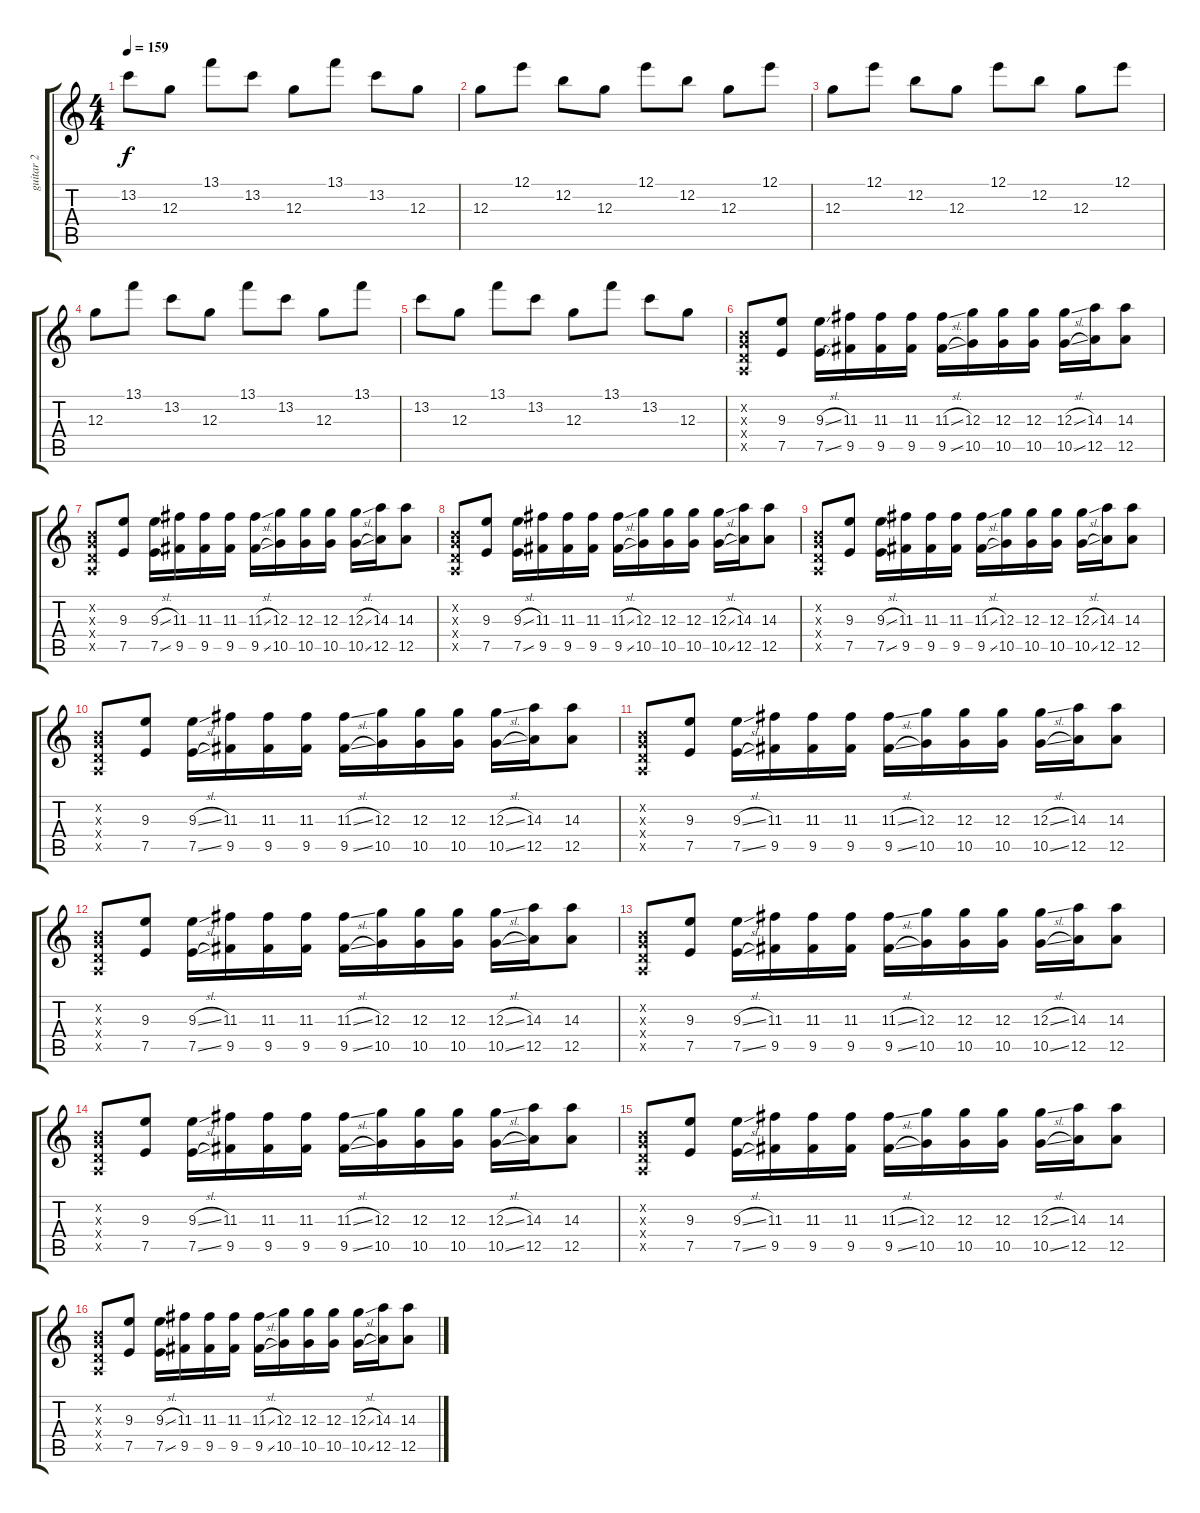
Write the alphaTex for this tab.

\track ("guitar 2" "guitar 2") {instrument electricguitarclean}
\staff {score tabs}
\tuning (E4 B3 G3 D3 A2 E2) {hide}
\ts (4 4)
\tempo 159
\clef g2
\ks c
13.2.8{dy f} 12.3.8 13.1.8 13.2.8 12.3.8 13.1.8 13.2.8 12.3.8 |
12.3.8 12.1.8 12.2.8 12.3.8 12.1.8 12.2.8 12.3.8 12.1.8 |
12.3.8 12.1.8 12.2.8 12.3.8 12.1.8 12.2.8 12.3.8 12.1.8 |
12.3.8 13.1.8 13.2.8 12.3.8 13.1.8 13.2.8 12.3.8 13.1.8 |
13.2.8 12.3.8 13.1.8 13.2.8 12.3.8 13.1.8 13.2.8 12.3.8 |
(0.2{x} 0.3{x} 0.4{x} 0.5{x}).8{volume 10 instrument distortionguitar} (9.3 7.5).8 (9.3{sl} 7.5{sl}).16 (11.3 9.5).16 (11.3 9.5).16 (11.3 9.5).16 (11.3{sl} 9.5{sl}).16 (12.3 10.5).16 (12.3 10.5).16 (12.3 10.5).16 (12.3{sl} 10.5{sl}).16 (14.3 12.5).16 (14.3 12.5).8 |
(0.2{x} 0.3{x} 0.4{x} 0.5{x}).8 (9.3 7.5).8 (9.3{sl} 7.5{sl}).16 (11.3 9.5).16 (11.3 9.5).16 (11.3 9.5).16 (11.3{sl} 9.5{sl}).16 (12.3 10.5).16 (12.3 10.5).16 (12.3 10.5).16 (12.3{sl} 10.5{sl}).16 (14.3 12.5).16 (14.3 12.5).8 |
(0.2{x} 0.3{x} 0.4{x} 0.5{x}).8 (9.3 7.5).8 (9.3{sl} 7.5{sl}).16 (11.3 9.5).16 (11.3 9.5).16 (11.3 9.5).16 (11.3{sl} 9.5{sl}).16 (12.3 10.5).16 (12.3 10.5).16 (12.3 10.5).16 (12.3{sl} 10.5{sl}).16 (14.3 12.5).16 (14.3 12.5).8 |
(0.2{x} 0.3{x} 0.4{x} 0.5{x}).8 (9.3 7.5).8 (9.3{sl} 7.5{sl}).16 (11.3 9.5).16 (11.3 9.5).16 (11.3 9.5).16 (11.3{sl} 9.5{sl}).16 (12.3 10.5).16 (12.3 10.5).16 (12.3 10.5).16 (12.3{sl} 10.5{sl}).16 (14.3 12.5).16 (14.3 12.5).8 |
(0.2{x} 0.3{x} 0.4{x} 0.5{x}).8 (9.3 7.5).8 (9.3{sl} 7.5{sl}).16 (11.3 9.5).16 (11.3 9.5).16 (11.3 9.5).16 (11.3{sl} 9.5{sl}).16 (12.3 10.5).16 (12.3 10.5).16 (12.3 10.5).16 (12.3{sl} 10.5{sl}).16 (14.3 12.5).16 (14.3 12.5).8 |
(0.2{x} 0.3{x} 0.4{x} 0.5{x}).8 (9.3 7.5).8 (9.3{sl} 7.5{sl}).16 (11.3 9.5).16 (11.3 9.5).16 (11.3 9.5).16 (11.3{sl} 9.5{sl}).16 (12.3 10.5).16 (12.3 10.5).16 (12.3 10.5).16 (12.3{sl} 10.5{sl}).16 (14.3 12.5).16 (14.3 12.5).8 |
(0.2{x} 0.3{x} 0.4{x} 0.5{x}).8 (9.3 7.5).8 (9.3{sl} 7.5{sl}).16 (11.3 9.5).16 (11.3 9.5).16 (11.3 9.5).16 (11.3{sl} 9.5{sl}).16 (12.3 10.5).16 (12.3 10.5).16 (12.3 10.5).16 (12.3{sl} 10.5{sl}).16 (14.3 12.5).16 (14.3 12.5).8 |
(0.2{x} 0.3{x} 0.4{x} 0.5{x}).8 (9.3 7.5).8 (9.3{sl} 7.5{sl}).16 (11.3 9.5).16 (11.3 9.5).16 (11.3 9.5).16 (11.3{sl} 9.5{sl}).16 (12.3 10.5).16 (12.3 10.5).16 (12.3 10.5).16 (12.3{sl} 10.5{sl}).16 (14.3 12.5).16 (14.3 12.5).8 |
(0.2{x} 0.3{x} 0.4{x} 0.5{x}).8 (9.3 7.5).8 (9.3{sl} 7.5{sl}).16 (11.3 9.5).16 (11.3 9.5).16 (11.3 9.5).16 (11.3{sl} 9.5{sl}).16 (12.3 10.5).16 (12.3 10.5).16 (12.3 10.5).16 (12.3{sl} 10.5{sl}).16 (14.3 12.5).16 (14.3 12.5).8 |
(0.2{x} 0.3{x} 0.4{x} 0.5{x}).8 (9.3 7.5).8 (9.3{sl} 7.5{sl}).16 (11.3 9.5).16 (11.3 9.5).16 (11.3 9.5).16 (11.3{sl} 9.5{sl}).16 (12.3 10.5).16 (12.3 10.5).16 (12.3 10.5).16 (12.3{sl} 10.5{sl}).16 (14.3 12.5).16 (14.3 12.5).8 |
(0.2{x} 0.3{x} 0.4{x} 0.5{x}).8 (9.3 7.5).8 (9.3{sl} 7.5{sl}).16 (11.3 9.5).16 (11.3 9.5).16 (11.3 9.5).16 (11.3{sl} 9.5{sl}).16 (12.3 10.5).16 (12.3 10.5).16 (12.3 10.5).16 (12.3{sl} 10.5{sl}).16 (14.3 12.5).16 (14.3 12.5).8
